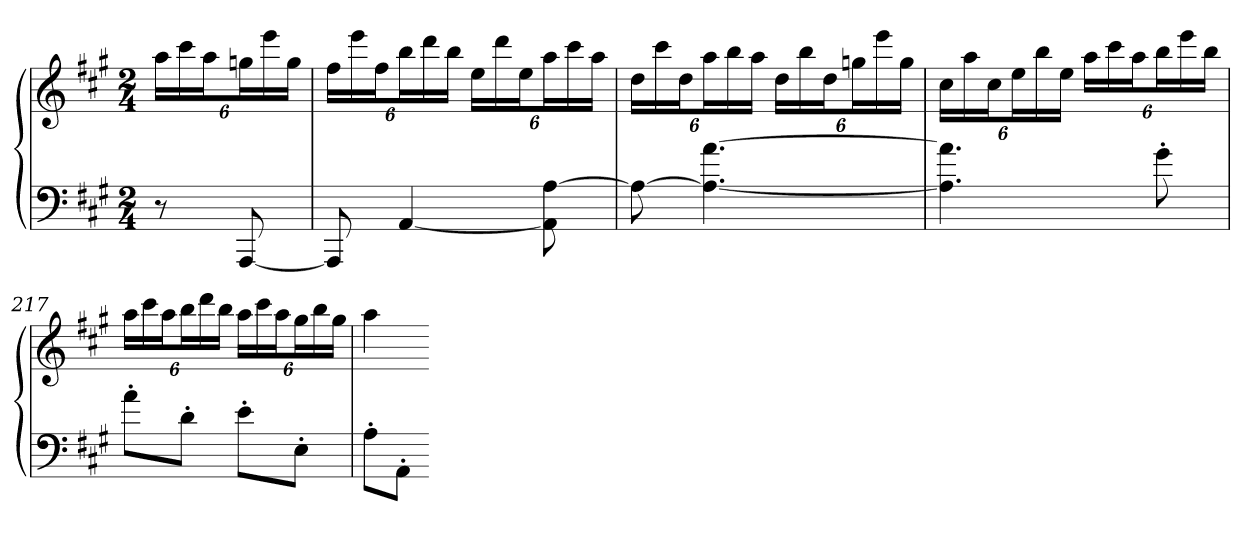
**kern	**kern
*part1	*part1
*staff2	*staff1
*clefF4	*clefG2
*k[f#c#g#]	*k[f#c#g#]
*A:	*A:
*M2/4	*M2/4
=	=
8r	24aaLL
.	24ccc#
.	24aaJ
[8AAA	24ggnL
.	24eee
.	24ggJJ
=214	=214
8AAA]	24ff#LL
.	24eee
.	24ff#J
[4AA	24bbL
.	24ddd
.	24bbJJ
.	24eeLL
.	24ddd
.	24eeJ
8AA] [8A	24aaL
.	24ccc#
.	24aaJJ
=215	=215
8A_	24ddLL
.	24ccc#
.	24ddJ
4.A_ [4.a	24aaL
.	24bb
.	24aaJJ
.	24ddLL
.	24bb
.	24ddJ
.	24ggnL
.	24eee
.	24ggJJ
=216	=216
4.A] 4.a]	24cc#LL
.	24aa
.	24cc#J
.	24eeL
.	24bb
.	24eeJJ
.	24aaLL
.	24ccc#
.	24aaJ
8g#'	24bbL
.	24eee
.	24bbJJ
=217	=217
8a'L	24aaLL
.	24ccc#
.	24aaJ
8d'J	24bbL
.	24ddd
.	24bbJJ
8e'L	24aaLL
.	24ccc#
.	24aaJ
8E'J	24gg#L
.	24bb
.	24gg#JJ
=218	=218
8A'L	4aa
8AA'J	.
=-	=-
*-	*-
